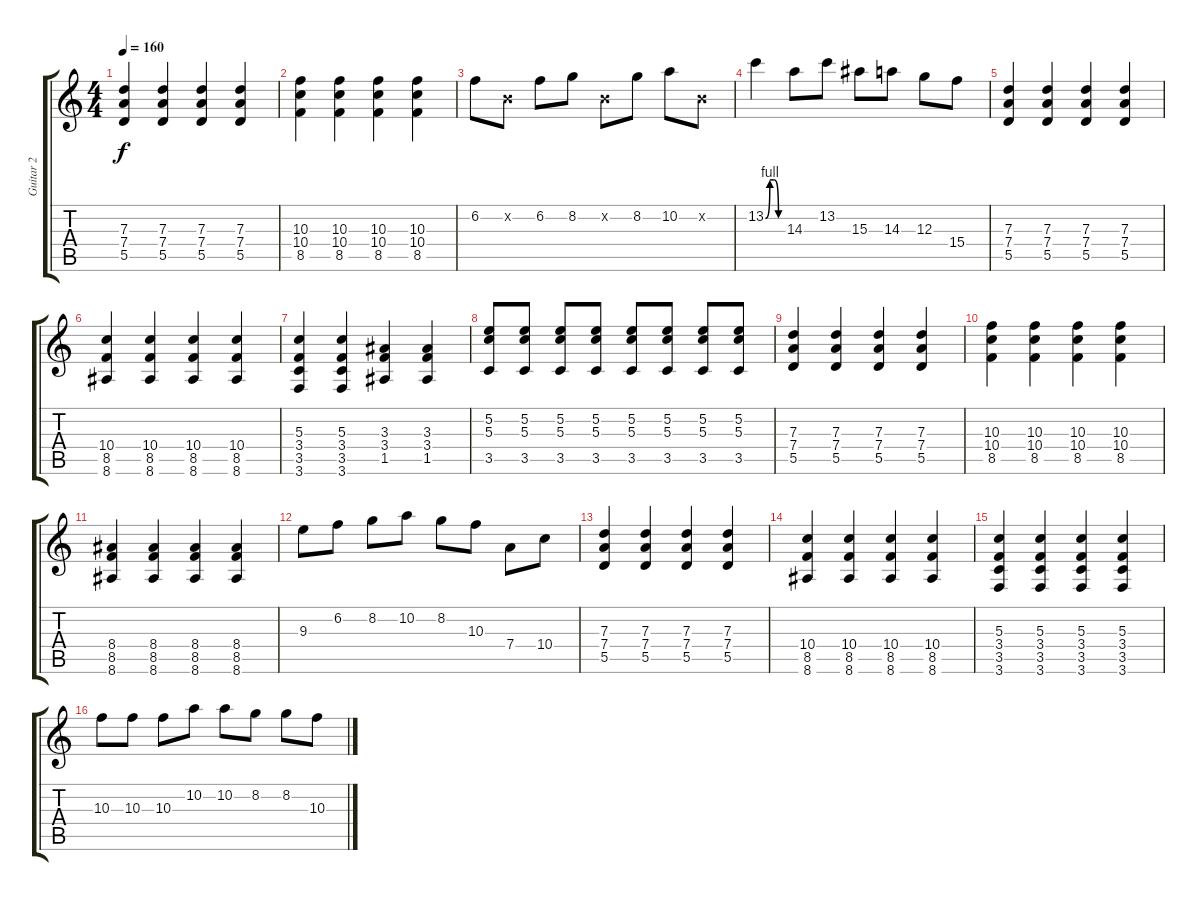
\track ("Guitar 2" "Guitar 2") {instrument distortionguitar}
\staff {score tabs}
\tuning (E4 B3 G3 D3 A2 D2) {hide}
\ts (4 4)
\tempo 160
\clef g2
\ks c
(7.3 7.4 5.5).4{dy f} (7.3 7.4 5.5).4 (7.3 7.4 5.5).4 (7.3 7.4 5.5).4 |
(10.3 10.4 8.5).4 (10.3 10.4 8.5).4 (10.3 10.4 8.5).4 (10.3 10.4 8.5).4 |
6.2.8 0.2{x}.8 6.2.8 8.2.8 0.2{x}.8 8.2.8 10.2.8 0.2{x}.8 |
13.2{be (custom 0 0 15 4 30 4 45 0 60 0)}.4 14.3.8 13.2.8 15.3.8 14.3.8 12.3.8 15.4.8 |
(7.3 7.4 5.5).4 (7.3 7.4 5.5).4 (7.3 7.4 5.5).4 (7.3 7.4 5.5).4 |
(10.4 8.5 8.6).4 (10.4 8.5 8.6).4 (10.4 8.5 8.6).4 (10.4 8.5 8.6).4 |
(5.3 3.4 3.5 3.6).4 (5.3 3.4 3.5 3.6).4 (3.3 3.4 1.5).4 (3.3 3.4 1.5).4 |
(5.2 5.3 3.5).8 (5.2 5.3 3.5).8 (5.2 5.3 3.5).8 (5.2 5.3 3.5).8 (5.2 5.3 3.5).8 (5.2 5.3 3.5).8 (5.2 5.3 3.5).8 (5.2 5.3 3.5).8 |
(7.3 7.4 5.5).4 (7.3 7.4 5.5).4 (7.3 7.4 5.5).4 (7.3 7.4 5.5).4 |
(10.3 10.4 8.5).4 (10.3 10.4 8.5).4 (10.3 10.4 8.5).4 (10.3 10.4 8.5).4 |
(8.4 8.5 8.6).4 (8.4 8.5 8.6).4 (8.4 8.5 8.6).4 (8.4 8.5 8.6).4 |
9.3.8 6.2.8 8.2.8 10.2.8 8.2.8 10.3.8 7.4.8 10.4.8 |
(7.3 7.4 5.5).4 (7.3 7.4 5.5).4 (7.3 7.4 5.5).4 (7.3 7.4 5.5).4 |
(10.4 8.5 8.6).4 (10.4 8.5 8.6).4 (10.4 8.5 8.6).4 (10.4 8.5 8.6).4 |
(5.3 3.4 3.5 3.6).4 (5.3 3.4 3.5 3.6).4 (5.3 3.4 3.5 3.6).4 (5.3 3.4 3.5 3.6).4 |
10.3.8 10.3.8 10.3.8 10.2.8 10.2.8 8.2.8 8.2.8 10.3.8
